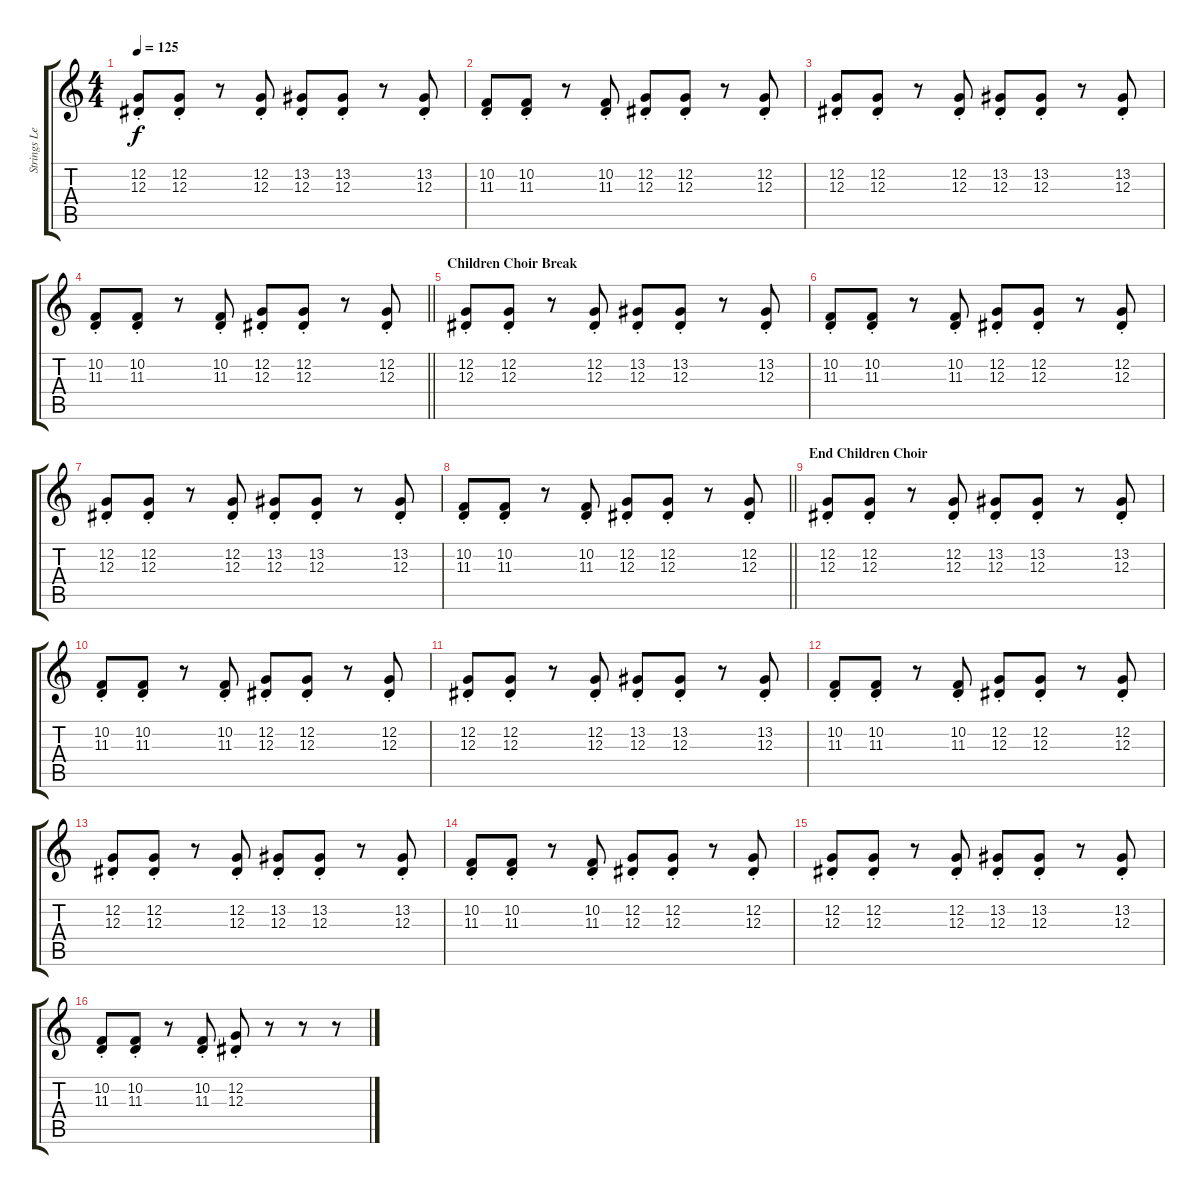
\track ("Strings Left" "Strings Le") {instrument stringensemble1}
\staff {score tabs}
\tuning (C4 G3 Eb3 Bb2 F2 C2) {hide}
\ts (4 4)
\tempo 125
\clef g2
\ks c
(12.2{st} 12.3{st}).8{dy f} (12.2{st} 12.3{st}).8 r.8 (12.2{st} 12.3{st}).8 (13.2{st} 12.3{st}).8 (13.2{st} 12.3{st}).8 r.8 (13.2{st} 12.3{st}).8 |
(10.2{st} 11.3{st}).8 (10.2{st} 11.3{st}).8 r.8 (10.2{st} 11.3{st}).8 (12.2{st} 12.3{st}).8 (12.2{st} 12.3{st}).8 r.8 (12.2{st} 12.3{st}).8 |
(12.2{st} 12.3{st}).8 (12.2{st} 12.3{st}).8 r.8 (12.2{st} 12.3{st}).8 (13.2{st} 12.3{st}).8 (13.2{st} 12.3{st}).8 r.8 (13.2{st} 12.3{st}).8 |
\barLineRight lightlight
(10.2{st} 11.3{st}).8 (10.2{st} 11.3{st}).8 r.8 (10.2{st} 11.3{st}).8 (12.2{st} 12.3{st}).8 (12.2{st} 12.3{st}).8 r.8 (12.2{st} 12.3{st}).8 |
\section ("" "Children Choir Break")
(12.2{st} 12.3{st}).8 (12.2{st} 12.3{st}).8 r.8 (12.2{st} 12.3{st}).8 (13.2{st} 12.3{st}).8 (13.2{st} 12.3{st}).8 r.8 (13.2{st} 12.3{st}).8 |
(10.2{st} 11.3{st}).8 (10.2{st} 11.3{st}).8 r.8 (10.2{st} 11.3{st}).8 (12.2{st} 12.3{st}).8 (12.2{st} 12.3{st}).8 r.8 (12.2{st} 12.3{st}).8 |
(12.2{st} 12.3{st}).8 (12.2{st} 12.3{st}).8 r.8 (12.2{st} 12.3{st}).8 (13.2{st} 12.3{st}).8 (13.2{st} 12.3{st}).8 r.8 (13.2{st} 12.3{st}).8 |
\barLineRight lightlight
(10.2{st} 11.3{st}).8 (10.2{st} 11.3{st}).8 r.8 (10.2{st} 11.3{st}).8 (12.2{st} 12.3{st}).8 (12.2{st} 12.3{st}).8 r.8 (12.2{st} 12.3{st}).8 |
\section ("" "End Children Choir")
(12.2{st} 12.3{st}).8 (12.2{st} 12.3{st}).8 r.8 (12.2{st} 12.3{st}).8 (13.2{st} 12.3{st}).8 (13.2{st} 12.3{st}).8 r.8 (13.2{st} 12.3{st}).8 |
(10.2{st} 11.3{st}).8 (10.2{st} 11.3{st}).8 r.8 (10.2{st} 11.3{st}).8 (12.2{st} 12.3{st}).8 (12.2{st} 12.3{st}).8 r.8 (12.2{st} 12.3{st}).8 |
(12.2{st} 12.3{st}).8 (12.2{st} 12.3{st}).8 r.8 (12.2{st} 12.3{st}).8 (13.2{st} 12.3{st}).8 (13.2{st} 12.3{st}).8 r.8 (13.2{st} 12.3{st}).8 |
(10.2{st} 11.3{st}).8 (10.2{st} 11.3{st}).8 r.8 (10.2{st} 11.3{st}).8 (12.2{st} 12.3{st}).8 (12.2{st} 12.3{st}).8 r.8 (12.2{st} 12.3{st}).8 |
(12.2{st} 12.3{st}).8 (12.2{st} 12.3{st}).8 r.8 (12.2{st} 12.3{st}).8 (13.2{st} 12.3{st}).8 (13.2{st} 12.3{st}).8 r.8 (13.2{st} 12.3{st}).8 |
(10.2{st} 11.3{st}).8 (10.2{st} 11.3{st}).8 r.8 (10.2{st} 11.3{st}).8 (12.2{st} 12.3{st}).8 (12.2{st} 12.3{st}).8 r.8 (12.2{st} 12.3{st}).8 |
(12.2{st} 12.3{st}).8 (12.2{st} 12.3{st}).8 r.8 (12.2{st} 12.3{st}).8 (13.2{st} 12.3{st}).8 (13.2{st} 12.3{st}).8 r.8 (13.2{st} 12.3{st}).8 |
(10.2{st} 11.3{st}).8 (10.2{st} 11.3{st}).8 r.8 (10.2{st} 11.3{st}).8 (12.2{st} 12.3{st}).8 r.8 r.8 r.8
